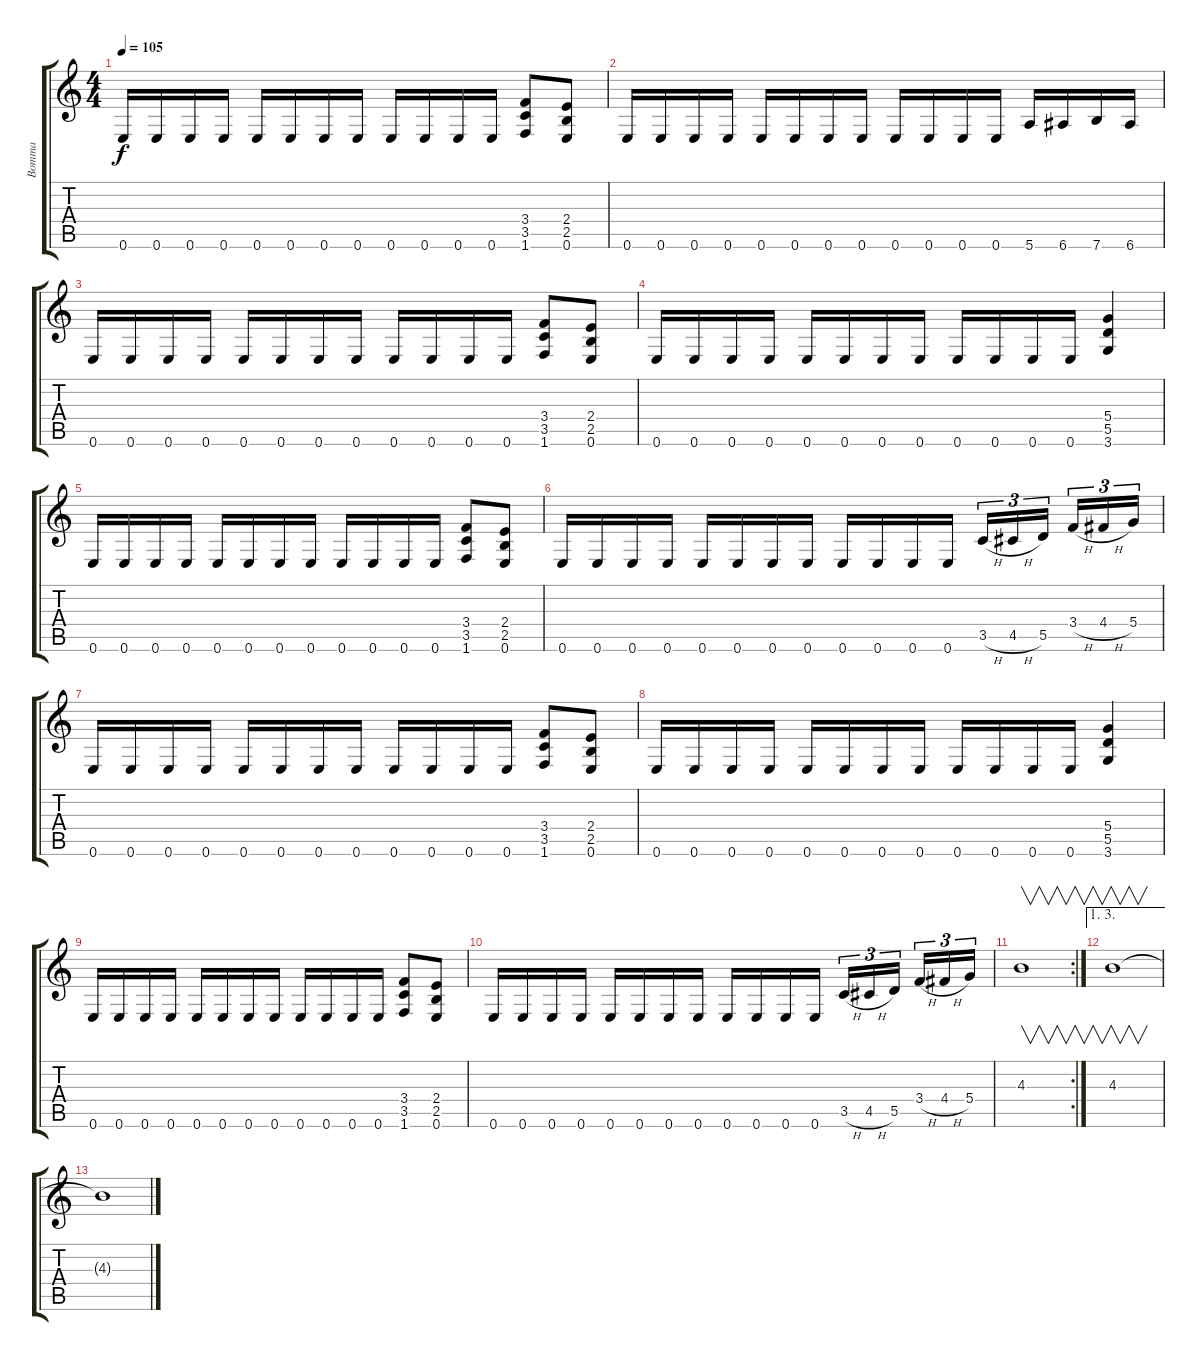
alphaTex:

\track ("Bomma" "Bomma") {instrument distortionguitar}
\staff {score tabs}
\tuning (E4 B3 G3 D3 A2 E2) {hide}
\ts (4 4)
\tempo 105
\clef g2
\ks c
0.6.16{dy f} 0.6.16 0.6.16 0.6.16 0.6.16 0.6.16 0.6.16 0.6.16 0.6.16 0.6.16 0.6.16 0.6.16 (3.4 3.5 1.6).8 (2.4 2.5 0.6).8 |
0.6.16 0.6.16 0.6.16 0.6.16 0.6.16 0.6.16 0.6.16 0.6.16 0.6.16 0.6.16 0.6.16 0.6.16 5.6.16 6.6.16 7.6.16 6.6.16 |
0.6.16 0.6.16 0.6.16 0.6.16 0.6.16 0.6.16 0.6.16 0.6.16 0.6.16 0.6.16 0.6.16 0.6.16 (3.4 3.5 1.6).8 (2.4 2.5 0.6).8 |
0.6.16 0.6.16 0.6.16 0.6.16 0.6.16 0.6.16 0.6.16 0.6.16 0.6.16 0.6.16 0.6.16 0.6.16 (5.4 5.5 3.6).4 |
0.6.16 0.6.16 0.6.16 0.6.16 0.6.16 0.6.16 0.6.16 0.6.16 0.6.16 0.6.16 0.6.16 0.6.16 (3.4 3.5 1.6).8 (2.4 2.5 0.6).8 |
0.6.16 0.6.16 0.6.16 0.6.16 0.6.16 0.6.16 0.6.16 0.6.16 0.6.16 0.6.16 0.6.16 0.6.16 3.5{h}.16{tu (3 2)} 4.5{h}.16{tu (3 2)} 5.5.16{tu (3 2)} 3.4{h}.16{tu (3 2)} 4.4{h}.16{tu (3 2)} 5.4.16{tu (3 2)} |
0.6.16 0.6.16 0.6.16 0.6.16 0.6.16 0.6.16 0.6.16 0.6.16 0.6.16 0.6.16 0.6.16 0.6.16 (3.4 3.5 1.6).8 (2.4 2.5 0.6).8 |
0.6.16 0.6.16 0.6.16 0.6.16 0.6.16 0.6.16 0.6.16 0.6.16 0.6.16 0.6.16 0.6.16 0.6.16 (5.4 5.5 3.6).4 |
0.6.16 0.6.16 0.6.16 0.6.16 0.6.16 0.6.16 0.6.16 0.6.16 0.6.16 0.6.16 0.6.16 0.6.16 (3.4 3.5 1.6).8 (2.4 2.5 0.6).8 |
0.6.16 0.6.16 0.6.16 0.6.16 0.6.16 0.6.16 0.6.16 0.6.16 0.6.16 0.6.16 0.6.16 0.6.16 3.5{h}.16{tu (3 2)} 4.5{h}.16{tu (3 2)} 5.5.16{tu (3 2)} 3.4{h}.16{tu (3 2)} 4.4{h}.16{tu (3 2)} 5.4.16{tu (3 2)} |
\rc 2
4.3.1{v} |
\ae (1 3)
4.3.1{v} |
4.3{t}.1
